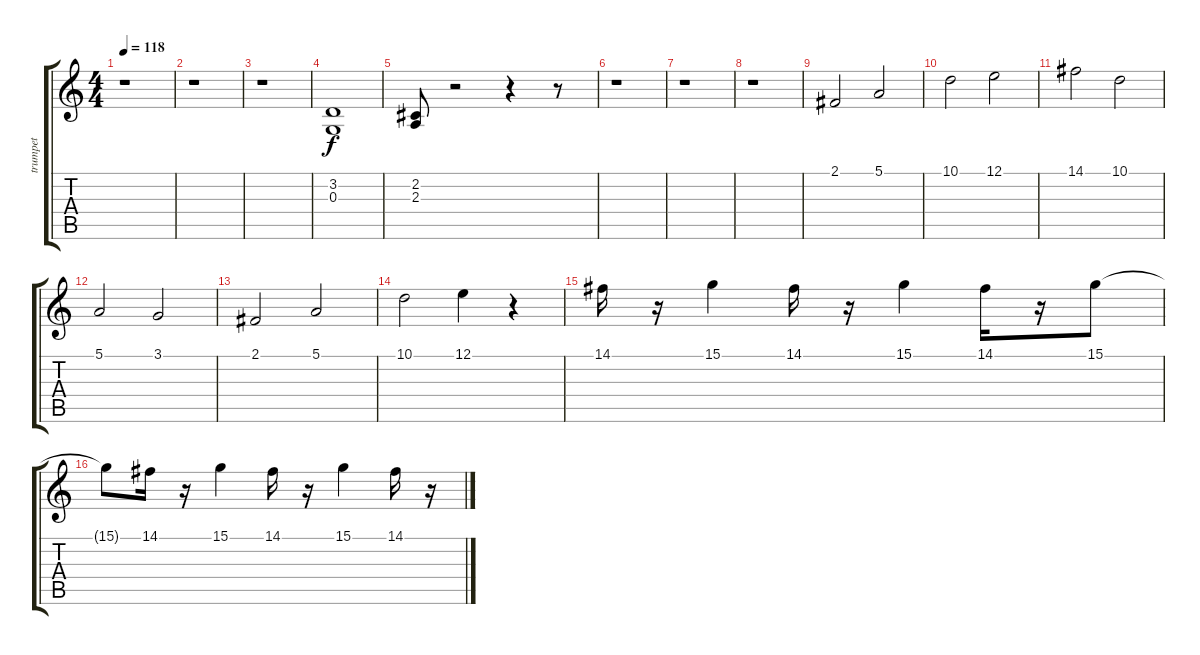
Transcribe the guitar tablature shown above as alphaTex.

\track ("trumpet" "trumpet") {instrument trumpet}
\staff {score tabs}
\tuning (E4 B3 G3 D3 A2 E2) {hide}
\ts (4 4)
\tempo 118
\clef g2
\ks c
r.1{dy f} |
r.1 |
r.1 |
(3.2 0.3).1 |
(2.2 2.3).8 r.2 r.4 r.8 |
r.1 |
r.1 |
r.1 |
2.1.2 5.1.2 |
10.1.2 12.1.2 |
14.1.2 10.1.2 |
5.1.2 3.1.2 |
2.1.2 5.1.2 |
10.1.2 12.1.4 r.4 |
14.1.16 r.16 15.1.4 14.1.16 r.16 15.1.4 14.1.16 r.16 15.1.8 |
15.1{t}.8 14.1.16 r.16 15.1.4 14.1.16 r.16 15.1.4 14.1.16 r.16
